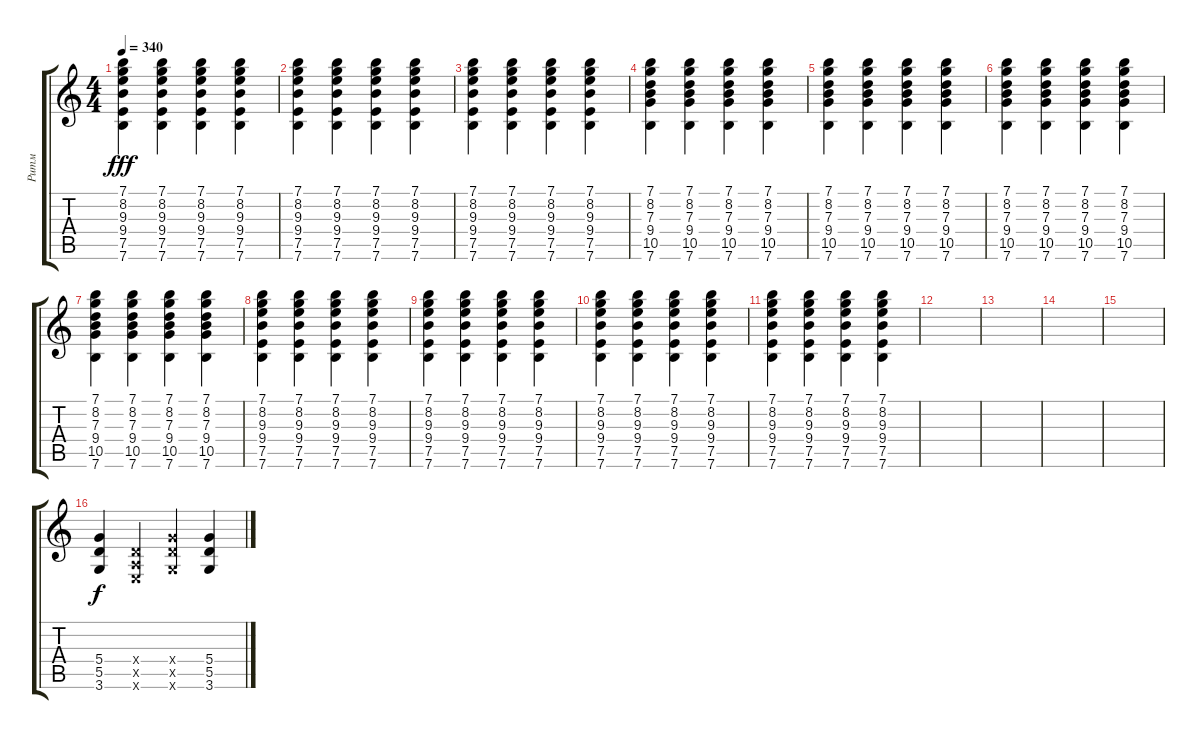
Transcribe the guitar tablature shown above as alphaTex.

\track ("Ритм" "Ритм") {instrument distortionguitar}
\staff {score tabs}
\tuning (E4 B3 G3 D3 A2 E2) {hide}
\ts (4 4)
\tempo 340
\clef g2
\ks c
(7.1 8.2 9.3 9.4 7.5 7.6).4{dy fff} (7.1 8.2 9.3 9.4 7.5 7.6).4 (7.1 8.2 9.3 9.4 7.5 7.6).4 (7.1 8.2 9.3 9.4 7.5 7.6).4 |
(7.1 8.2 9.3 9.4 7.5 7.6).4 (7.1 8.2 9.3 9.4 7.5 7.6).4 (7.1 8.2 9.3 9.4 7.5 7.6).4 (7.1 8.2 9.3 9.4 7.5 7.6).4 |
(7.1 8.2 9.3 9.4 7.5 7.6).4 (7.1 8.2 9.3 9.4 7.5 7.6).4 (7.1 8.2 9.3 9.4 7.5 7.6).4 (7.1 8.2 9.3 9.4 7.5 7.6).4 |
(7.1 8.2 7.3 9.4 10.5 7.6).4 (7.1 8.2 7.3 9.4 10.5 7.6).4 (7.1 8.2 7.3 9.4 10.5 7.6).4 (7.1 8.2 7.3 9.4 10.5 7.6).4 |
(7.1 8.2 7.3 9.4 10.5 7.6).4 (7.1 8.2 7.3 9.4 10.5 7.6).4 (7.1 8.2 7.3 9.4 10.5 7.6).4 (7.1 8.2 7.3 9.4 10.5 7.6).4 |
(7.1 8.2 7.3 9.4 10.5 7.6).4 (7.1 8.2 7.3 9.4 10.5 7.6).4 (7.1 8.2 7.3 9.4 10.5 7.6).4 (7.1 8.2 7.3 9.4 10.5 7.6).4 |
(7.1 8.2 7.3 9.4 10.5 7.6).4 (7.1 8.2 7.3 9.4 10.5 7.6).4 (7.1 8.2 7.3 9.4 10.5 7.6).4 (7.1 8.2 7.3 9.4 10.5 7.6).4 |
(7.1 8.2 9.3 9.4 7.5 7.6).4 (7.1 8.2 9.3 9.4 7.5 7.6).4 (7.1 8.2 9.3 9.4 7.5 7.6).4 (7.1 8.2 9.3 9.4 7.5 7.6).4 |
(7.1 8.2 9.3 9.4 7.5 7.6).4 (7.1 8.2 9.3 9.4 7.5 7.6).4 (7.1 8.2 9.3 9.4 7.5 7.6).4 (7.1 8.2 9.3 9.4 7.5 7.6).4 |
(7.1 8.2 9.3 9.4 7.5 7.6).4 (7.1 8.2 9.3 9.4 7.5 7.6).4 (7.1 8.2 9.3 9.4 7.5 7.6).4 (7.1 8.2 9.3 9.4 7.5 7.6).4 |
(7.1 8.2 9.3 9.4 7.5 7.6).4 (7.1 8.2 9.3 9.4 7.5 7.6).4 (7.1 8.2 9.3 9.4 7.5 7.6).4 (7.1 8.2 9.3 9.4 7.5 7.6).4 |
|
|
|
|
(5.4 5.5 3.6).4{dy f} (0.4{x} 0.5{x} 0.6{x}).4 (5.4{x} 5.5{x} 3.6{x}).4 (5.4 5.5 3.6).4
